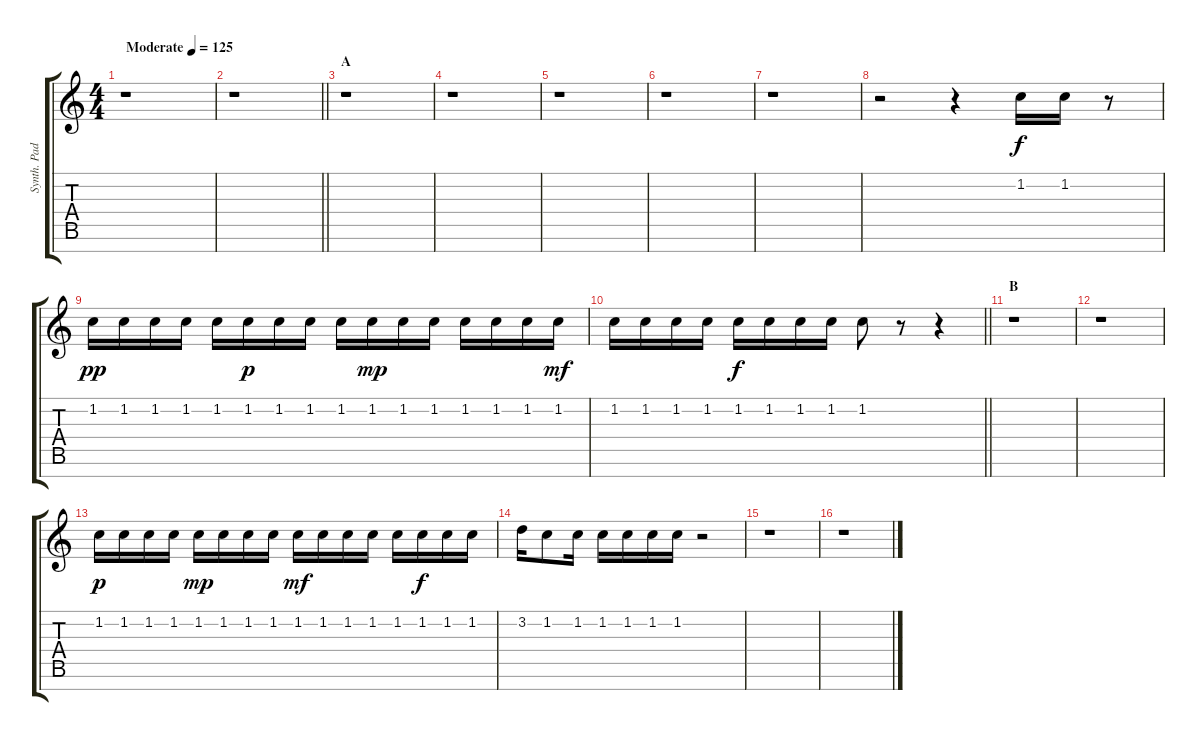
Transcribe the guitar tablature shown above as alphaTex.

\track ("Synth. Pad II" "Synth. Pad") {instrument pad1newage}
\staff {score tabs}
\tuning (E5 B4 G4 D4 A3 E3 B2) {hide}
\ts (4 4)
\tempo (125 "Moderate")
\clef g2
\ks c
r.1{dy f instrument pad1newage} |
\barLineRight lightlight
r.1 |
\section ("" "A")
r.1 |
r.1 |
r.1 |
r.1 |
r.1 |
r.2 r.4 1.2.16 1.2.16 r.8 |
1.2.16{dy pp} 1.2.16 1.2.16 1.2.16 1.2.16 1.2.16{dy p} 1.2.16 1.2.16 1.2.16 1.2.16{dy mp} 1.2.16 1.2.16 1.2.16 1.2.16 1.2.16 1.2.16{dy mf} |
\barLineRight lightlight
1.2.16 1.2.16 1.2.16 1.2.16 1.2.16{dy f} 1.2.16 1.2.16 1.2.16 1.2.8 r.8 r.4 |
\section ("" "B")
r.1 |
r.1 |
1.2.16{dy p} 1.2.16 1.2.16 1.2.16 1.2.16{dy mp} 1.2.16 1.2.16 1.2.16 1.2.16{dy mf} 1.2.16 1.2.16 1.2.16 1.2.16 1.2.16{dy f} 1.2.16 1.2.16 |
3.2.16 1.2.8 1.2.16 1.2.16 1.2.16 1.2.16 1.2.16 r.2 |
r.1 |
r.1
